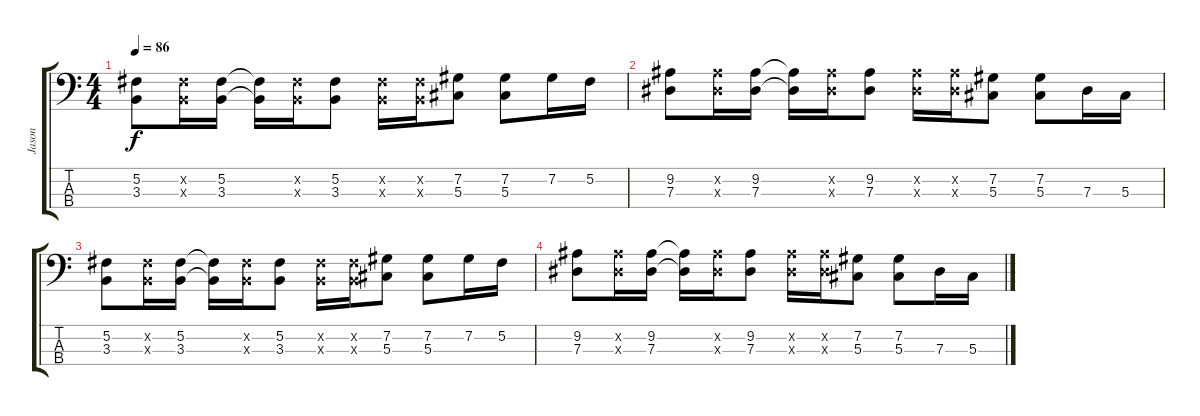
\track ("Jason" "Jason") {instrument electricbasspick}
\staff {score tabs}
\tuning (Gb2 Db2 Ab1 Eb1) {hide}
\ts (4 4)
\tempo 86
\clef f4
\ks c
(5.2 3.3).8{dy f} (5.2{x} 3.3{x}).16 (5.2 3.3).16 (5.2{t} 3.3{t}).16 (5.2{x} 3.3{x}).16 (5.2 3.3).8 (5.2{x} 3.3{x}).16 (5.2{x} 3.3{x}).16 (7.2 5.3).8 (7.2 5.3).8 7.2.16 5.2.16 |
(9.2 7.3).8 (9.2{x} 7.3{x}).16 (9.2 7.3).16 (9.2{t} 7.3{t}).16 (9.2{x} 7.3{x}).16 (9.2 7.3).8 (9.2{x} 7.3{x}).16 (9.2{x} 7.3{x}).16 (7.2 5.3).8 (7.2 5.3).8 7.3.16 5.3.16 |
(5.2 3.3).8 (5.2{x} 3.3{x}).16 (5.2 3.3).16 (5.2{t} 3.3{t}).16 (5.2{x} 3.3{x}).16 (5.2 3.3).8 (5.2{x} 3.3{x}).16 (5.2{x} 3.3{x}).16 (7.2 5.3).8 (7.2 5.3).8 7.2.16 5.2.16 |
(9.2 7.3).8 (9.2{x} 7.3{x}).16 (9.2 7.3).16 (9.2{t} 7.3{t}).16 (9.2{x} 7.3{x}).16 (9.2 7.3).8 (9.2{x} 7.3{x}).16 (9.2{x} 7.3{x}).16 (7.2 5.3).8 (7.2 5.3).8 7.3.16 5.3.16
